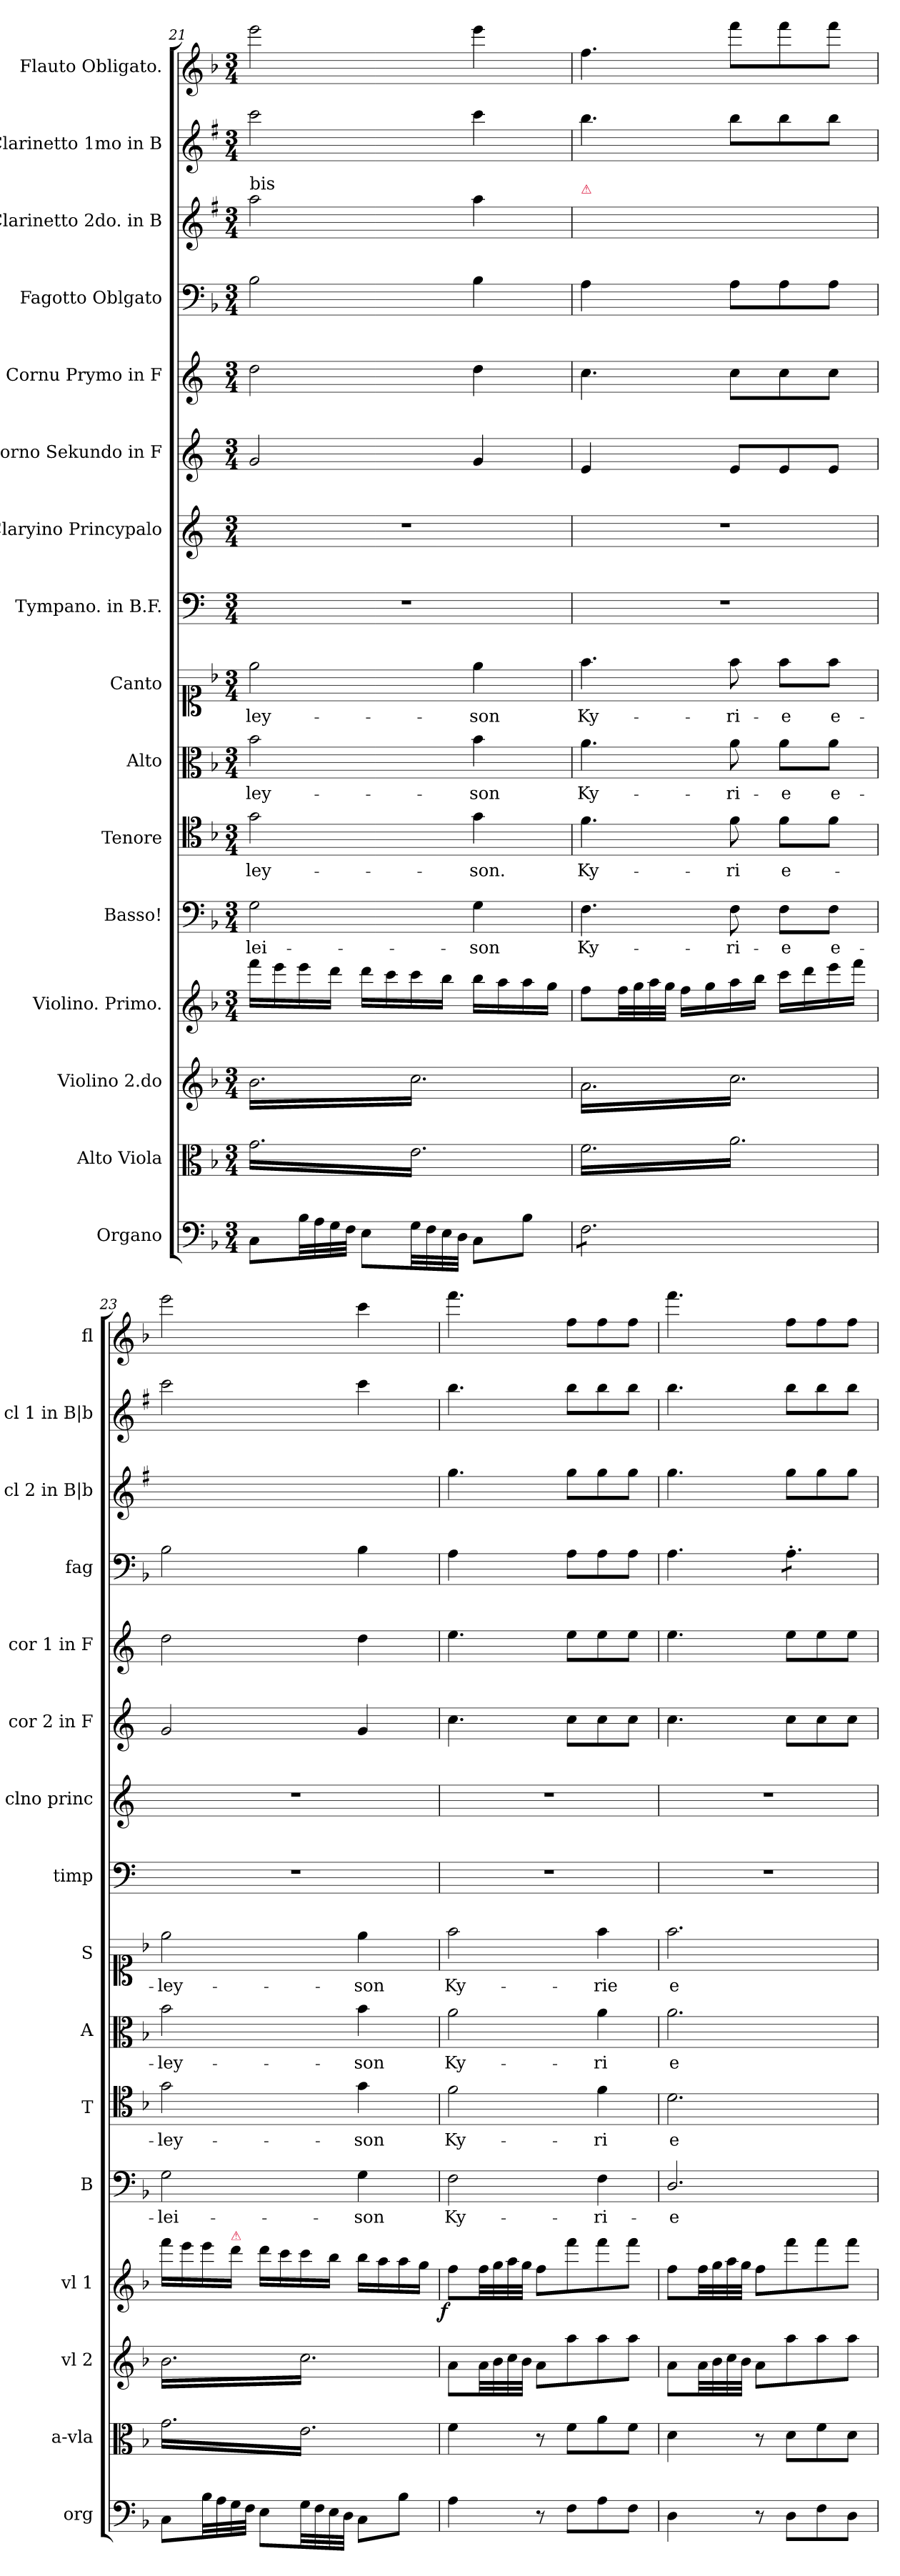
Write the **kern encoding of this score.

**kern	**kern	**kern	**kern	**dynam	**kern	**text	**kern	**text	**kern	**text	**kern	**text	**kern	**kern	**kern	**kern	**kern	**kern	**kern	**dynam	**kern
*part16	*part15	*part14	*part13	*part13	*part12	*part12	*part11	*part11	*part10	*part10	*part9	*part9	*part8	*part7	*part6	*part5	*part4	*part3	*part2	*part2	*part1
*staff16	*staff15	*staff14	*staff13	*staff13	*staff12	*staff12	*staff11	*staff11	*staff10	*staff10	*staff9	*staff9	*staff8	*staff7	*staff6	*staff5	*staff4	*staff3	*staff2	*staff2	*staff1
*I"Organo	*I"Alto Viola	*I"Violino 2.do	*I"Violino. Primo.	*	*I"Basso!	*	*I"Tenore	*	*I"Alto	*	*I"Canto	*	*I"Tympano. in B.F.	*I"Claryino Princypalo	*I"Corno Sekundo in F	*I"Cornu Prymo in F	*I"Fagotto Oblgato	*I"Clarinetto 2do. in B	*I"Clarinetto 1mo in B	*	*I"Flauto Obligato.
*I'org	*I'a-vla	*I'vl 2	*I'vl 1	*	*I'B	*	*I'T	*	*I'A	*	*I'S	*	*I'timp	*I'clno princ	*I'cor 2 in F	*I'cor 1 in F	*I'fag	*I'cl 2 in B|b	*I'cl 1 in B|b	*	*I'fl
*clefF4	*clefC3	*clefG2	*clefG2	*	*clefF4	*	*clefC4	*	*clefC3	*	*clefC1	*	*clefF4	*clefG2	*clefG2	*clefG2	*clefF4	*clefG2	*clefG2	*	*clefG2
*	*	*	*	*	*	*	*	*	*	*	*	*	*ITrd1c2	*ITrd1c2	*ITrd4c7	*ITrd4c7	*	*ITrd1c2	*ITrd1c2	*	*
*k[b-]	*k[b-]	*k[b-]	*k[b-]	*	*k[b-]	*	*k[b-]	*	*k[b-]	*	*k[b-]	*	*k[b-e-]	*k[b-e-]	*k[b-]	*k[b-]	*k[b-]	*k[b-]	*k[b-]	*	*k[b-]
*F:	*F:	*F:	*F:	*	*F:	*	*F:	*	*F:	*	*F:	*	*	*	*F:	*F:	*F:	*F:	*F:	*	*F:
*M3/4	*M3/4	*M3/4	*M3/4	*	*M3/4	*	*M3/4	*	*M3/4	*	*M3/4	*	*M3/4	*M3/4	*M3/4	*M3/4	*M3/4	*M3/4	*M3/4	*	*M3/4
=21	=21	=21	=21	=21	=21	=21	=21	=21	=21	=21	=21	=21	=21	=21	=21	=21	=21	=21	=21	=21	=21
!	!	!	!	!	!	!	!	!	!	!	!	!	!	!	!	!	!	!LO:TX:a:t=bis	!	!	!
!	!	!	!	!	!	!	!	!	!	!LO:LY:color=darkblue	!	!	!	!	!	!	!	!	!	!	!
*	*tremolo	*	*	*	*	*	*	*	*	*	*	*	*	*	*	*	*	*	*	*	*
*	*	*tremolo	*	*	*	*	*	*	*	*	*	*	*	*	*	*	*	*	*	*	*
8C\L	16g\LL	16b-\LL	16fff\LL	.	2G\	-lei-	2g\	-ley-	2b-\	-ley-	2ee\	-ley-	2.r	2.r	2c/	2g\	2B-\	2gg\	2bb-\	.	2eee\
.	16e\	16cc\	16eee\	.	.	.	.	.	.	.	.	.	.	.	.	.	.	.	.	.	.
32B-\LL	16g\	16b-\	16eee\	.	.	.	.	.	.	.	.	.	.	.	.	.	.	.	.	.	.
32A\	.	.	.	.	.	.	.	.	.	.	.	.	.	.	.	.	.	.	.	.	.
32G\	16e\	16cc\	16ddd\JJ	.	.	.	.	.	.	.	.	.	.	.	.	.	.	.	.	.	.
32F\JJJ	.	.	.	.	.	.	.	.	.	.	.	.	.	.	.	.	.	.	.	.	.
8E\L	16g\	16b-\	16ddd\LL	.	.	.	.	.	.	.	.	.	.	.	.	.	.	.	.	.	.
.	16e\	16cc\	16ccc\	.	.	.	.	.	.	.	.	.	.	.	.	.	.	.	.	.	.
32G\LL	16g\	16b-\	16ccc\	.	.	.	.	.	.	.	.	.	.	.	.	.	.	.	.	.	.
32F\	.	.	.	.	.	.	.	.	.	.	.	.	.	.	.	.	.	.	.	.	.
32E\	16e\	16cc\	16bb-\JJ	.	.	.	.	.	.	.	.	.	.	.	.	.	.	.	.	.	.
32D\JJJ	.	.	.	.	.	.	.	.	.	.	.	.	.	.	.	.	.	.	.	.	.
!	!	!	!	!	!	!	!	!	!	!LO:LY:color=darkblue	!	!	!	!	!	!	!	!	!	!	!
8C\L	16g\	16b-\	16bb-\LL	.	4G\	-son	4g\	-son.	4b-\	-son	4ee\	-son	.	.	4c/	4g\	4B-\	4gg\	4bb-\	.	4eee\
.	16e\	16cc\	16aa\	.	.	.	.	.	.	.	.	.	.	.	.	.	.	.	.	.	.
8B-\J	16g\	16b-\	16aa\	.	.	.	.	.	.	.	.	.	.	.	.	.	.	.	.	.	.
.	16e\JJ	16cc\JJ	16gg\JJ	.	.	.	.	.	.	.	.	.	.	.	.	.	.	.	.	.	.
=22	=22	=22	=22	=22	=22	=22	=22	=22	=22	=22	=22	=22	=22	=22	=22	=22	=22	=22	=22	=22	=22
!	!	!	!	!	!	!	!	!	!	!	!	!	!	!	!	!	!	!LO:TX:a:color=crimson:t=⚠	!	!	!
!	!	!	!	!	!	!	!	!	!	!LO:LY:color=darkblue	!	!	!	!	!LO:N:vis=4	!	!LO:N:vis=4	!	!	!	!
*tremolo	*	*	*	*	*	*	*	*	*	*	*	*	*	*	*	*	*	*	*	*	*
8F\L	16f\LL	16a\LL	8ff\L	.	4.F\	Ky-	4.f\	Ky-	4.a\	Ky-	4.ff\	Ky-	2.r	2.r	4.A/	4.f\	4.A\	4.ff\yy	4.aa\	.	4.ff\
.	16a\	16cc\	.	.	.	.	.	.	.	.	.	.	.	.	.	.	.	.	.	.	.
8F\	16f\	16a\	32ff\LL	.	.	.	.	.	.	.	.	.	.	.	.	.	.	.	.	.	.
.	.	.	32gg\	.	.	.	.	.	.	.	.	.	.	.	.	.	.	.	.	.	.
.	16a\	16cc\	32aa\	.	.	.	.	.	.	.	.	.	.	.	.	.	.	.	.	.	.
.	.	.	32gg\JJJ	.	.	.	.	.	.	.	.	.	.	.	.	.	.	.	.	.	.
8F\	16f\	16a\	16ff\LL	.	.	.	.	.	.	.	.	.	.	.	.	.	.	.	.	.	.
.	16a\	16cc\	16gg\	.	.	.	.	.	.	.	.	.	.	.	.	.	.	.	.	.	.
!	!	!	!	!	!	!	!	!	!	!LO:LY:color=darkblue	!	!	!	!	!	!	!	!	!	!	!
8F\	16f\	16a\	16aa\	.	8F\	-ri-	8f\	-ri	8a\	-ri-	8ff\	-ri-	.	.	8A/L	8f\L	8A\L	8ff\Lyy	8aa\L	pia	8fff\L
.	16a\	16cc\	16bb-\JJ	.	.	.	.	.	.	.	.	.	.	.	.	.	.	.	.	.	.
!	!	!	!	!	!	!	!	!	!	!LO:LY:color=darkblue	!	!	!	!	!	!	!	!	!	!	!
8F\	16f\	16a\	16ccc\LL	.	8F\L	-e	8f\L	e-	8a\L	-e	8ff\L	-e	.	.	8A/	8f\	8A\	8ff\yy	8aa\	.	8fff\
.	16a\	16cc\	16ddd\	.	.	.	.	.	.	.	.	.	.	.	.	.	.	.	.	.	.
!	!	!	!	!	!	!	!	!	!	!LO:LY:color=darkblue	!	!	!	!	!	!	!	!	!	!	!
8F\J	16f\	16a\	16eee\	.	8F\J	e-	8f\J	.	8a\J	e-	8ff\J	e-	.	.	8A/J	8f\J	8A\J	8ff\Jyy	8aa\J	.	8fff\J
*Xtremolo	*	*	*	*	*	*	*	*	*	*	*	*	*	*	*	*	*	*	*	*	*
.	16a\JJ	16cc\JJ	16fff\JJ	.	.	.	.	.	.	.	.	.	.	.	.	.	.	.	.	.	.
=23	=23	=23	=23	=23	=23	=23	=23	=23	=23	=23	=23	=23	=23	=23	=23	=23	=23	=23	=23	=23	=23
!	!	!	!	!	!	!	!	!	!	!LO:LY:color=darkblue	!	!	!	!	!	!	!	!	!	!	!
8C\L	16g\LL	16b-\LL	16fff\LL	.	2G\	-lei-	2g\	-ley-	2b-\	-ley-	2ee\	-ley-	2.r	2.r	2c/	2g\	2B-\	2gg\yy	2bb-\	.	2eee\
.	16e\	16cc\	16eee\	.	.	.	.	.	.	.	.	.	.	.	.	.	.	.	.	.	.
32B-\LL	16g\	16b-\	16eee\	.	.	.	.	.	.	.	.	.	.	.	.	.	.	.	.	.	.
32A\	.	.	.	.	.	.	.	.	.	.	.	.	.	.	.	.	.	.	.	.	.
!	!	!	!LO:TX:a:color=crimson:t=⚠	!	!	!	!	!	!	!	!	!	!	!	!	!	!	!	!	!	!
32G\	16e\	16cc\	16ddd\JJ	.	.	.	.	.	.	.	.	.	.	.	.	.	.	.	.	.	.
32F\JJJ	.	.	.	.	.	.	.	.	.	.	.	.	.	.	.	.	.	.	.	.	.
8E\L	16g\	16b-\	16ddd\LL	.	.	.	.	.	.	.	.	.	.	.	.	.	.	.	.	.	.
.	16e\	16cc\	16ccc\	.	.	.	.	.	.	.	.	.	.	.	.	.	.	.	.	.	.
32G\LL	16g\	16b-\	16ccc\	.	.	.	.	.	.	.	.	.	.	.	.	.	.	.	.	.	.
32F\	.	.	.	.	.	.	.	.	.	.	.	.	.	.	.	.	.	.	.	.	.
32E\	16e\	16cc\	16bb-\JJ	.	.	.	.	.	.	.	.	.	.	.	.	.	.	.	.	.	.
32D\JJJ	.	.	.	.	.	.	.	.	.	.	.	.	.	.	.	.	.	.	.	.	.
!	!	!	!	!	!	!	!	!	!	!LO:LY:color=darkblue	!	!	!	!	!	!	!	!	!	!	!
8C\L	16g\	16b-\	16bb-\LL	.	4G\	-son	4g\	-son	4b-\	-son	4ee\	-son	.	.	4c/	4g\	4B-\	4gg\yy	4bb-\	.	4ccc\
.	16e\	16cc\	16aa\	.	.	.	.	.	.	.	.	.	.	.	.	.	.	.	.	.	.
8B-\J	16g\	16b-\	16aa\	.	.	.	.	.	.	.	.	.	.	.	.	.	.	.	.	.	.
.	16e\JJ	16cc\JJ	16gg\JJ	.	.	.	.	.	.	.	.	.	.	.	.	.	.	.	.	.	.
*	*	*Xtremolo	*	*	*	*	*	*	*	*	*	*	*	*	*	*	*	*	*	*	*
*	*Xtremolo	*	*	*	*	*	*	*	*	*	*	*	*	*	*	*	*	*	*	*	*
=24	=24	=24	=24	=24	=24	=24	=24	=24	=24	=24	=24	=24	=24	=24	=24	=24	=24	=24	=24	=24	=24
!	!	!	!	!LO:DY:b:rj	!	!	!	!	!	!LO:LY:color=darkblue	!	!	!	!	!	!	!LO:N:vis=4	!	!	!	!
4A\	4f\	8a\L	8ff\L	f	2F\	Ky-	2f\	Ky-	2a\	Ky-	2ff\	Ky-	2.r	2.r	4.f\	4.a\	4.A\	4.ff\	4.aa\	.	4.fff\
.	.	.	.	.	.	.	.	.	.	.	.	.	.	.	.	.	.	.	.	.	.
.	.	32a\LL	32ff\LL	.	.	.	.	.	.	.	.	.	.	.	.	.	.	.	.	.	.
.	.	32b-\	32gg\	.	.	.	.	.	.	.	.	.	.	.	.	.	.	.	.	.	.
.	.	32cc\	32aa\	.	.	.	.	.	.	.	.	.	.	.	.	.	.	.	.	.	.
.	.	32b-\JJJ	32gg\JJJ	.	.	.	.	.	.	.	.	.	.	.	.	.	.	.	.	.	.
8r	8r	8a\L	8ff\L	.	.	.	.	.	.	.	.	.	.	.	.	.	.	.	.	.	.
.	.	.	.	.	.	.	.	.	.	.	.	.	.	.	.	.	.	.	.	.	.
8F\L	8f\L	8aa\	8fff\	.	.	.	.	.	.	.	.	.	.	.	8f\L	8a\L	8A\L	8ff\L	8aa\L	.	8ff\L
!	!	!	!	!	!	!	!	!	!	!LO:LY:color=darkblue	!	!	!	!	!	!	!	!	!	!	!
8A\	8a\	8aa\	8fff\	.	4F\	-ri-	4f\	-ri	4a\	-ri	4ff\	-rie	.	.	8f\	8a\	8A\	8ff\	8aa\	.	8ff\
8F\J	8f\J	8aa\J	8fff\J	.	.	.	.	.	.	.	.	.	.	.	8f\J	8a\J	8A\J	8ff\J	8aa\J	.	8ff\J
=25	=25	=25	=25	=25	=25	=25	=25	=25	=25	=25	=25	=25	=25	=25	=25	=25	=25	=25	=25	=25	=25
!	!	!	!	!	!	!	!	!	!	!LO:LY:color=darkblue	!	!	!	!	!	!	!	!	!	!	!
4D\	4d\	8a\L	8ff\L	.	2.D/	-e	2.d\	e-	2.a\	e-	2.ff\	e-	2.r	2.r	4.f\	4.a\	4.A\	4.ff\	4.aa\	.	4.fff\
.	.	32a\LL	32ff\LL	.	.	.	.	.	.	.	.	.	.	.	.	.	.	.	.	.	.
.	.	32b-\	32gg\	.	.	.	.	.	.	.	.	.	.	.	.	.	.	.	.	.	.
.	.	32cc\	32aa\	.	.	.	.	.	.	.	.	.	.	.	.	.	.	.	.	.	.
.	.	32b-\JJJ	32gg\JJJ	.	.	.	.	.	.	.	.	.	.	.	.	.	.	.	.	.	.
8r	8r	8a\L	8ff\L	.	.	.	.	.	.	.	.	.	.	.	.	.	.	.	.	.	.
!	!	!	!	!	!	!	!	!	!	!	!	!	!	!	!	!	!LO:TX:a:t=...	!	!	!	!
*	*	*	*	*	*	*	*	*	*	*	*	*	*	*	*	*	*tremolo	*	*	*	*
8D\L	8d\L	8aa\	8fff\	.	.	.	.	.	.	.	.	.	.	.	8f\L	8a\L	8A'\L	8ff\L	8aa\L	.	8ff\L
8F\	8f\	8aa\	8fff\	.	.	.	.	.	.	.	.	.	.	.	8f\	8a\	8A'\	8ff\	8aa\	.	8ff\
8D\J	8d\J	8aa\J	8fff\J	.	.	.	.	.	.	.	.	.	.	.	8f\J	8a\J	8A'\J	8ff\J	8aa\J	.	8ff\J
*	*	*	*	*	*	*	*	*	*	*	*	*	*	*	*	*	*Xtremolo	*	*	*	*
=	=	=	=	=	=	=	=	=	=	=	=	=	=	=	=	=	=	=	=	=	=
*-	*-	*-	*-	*-	*-	*-	*-	*-	*-	*-	*-	*-	*-	*-	*-	*-	*-	*-	*-	*-	*-
